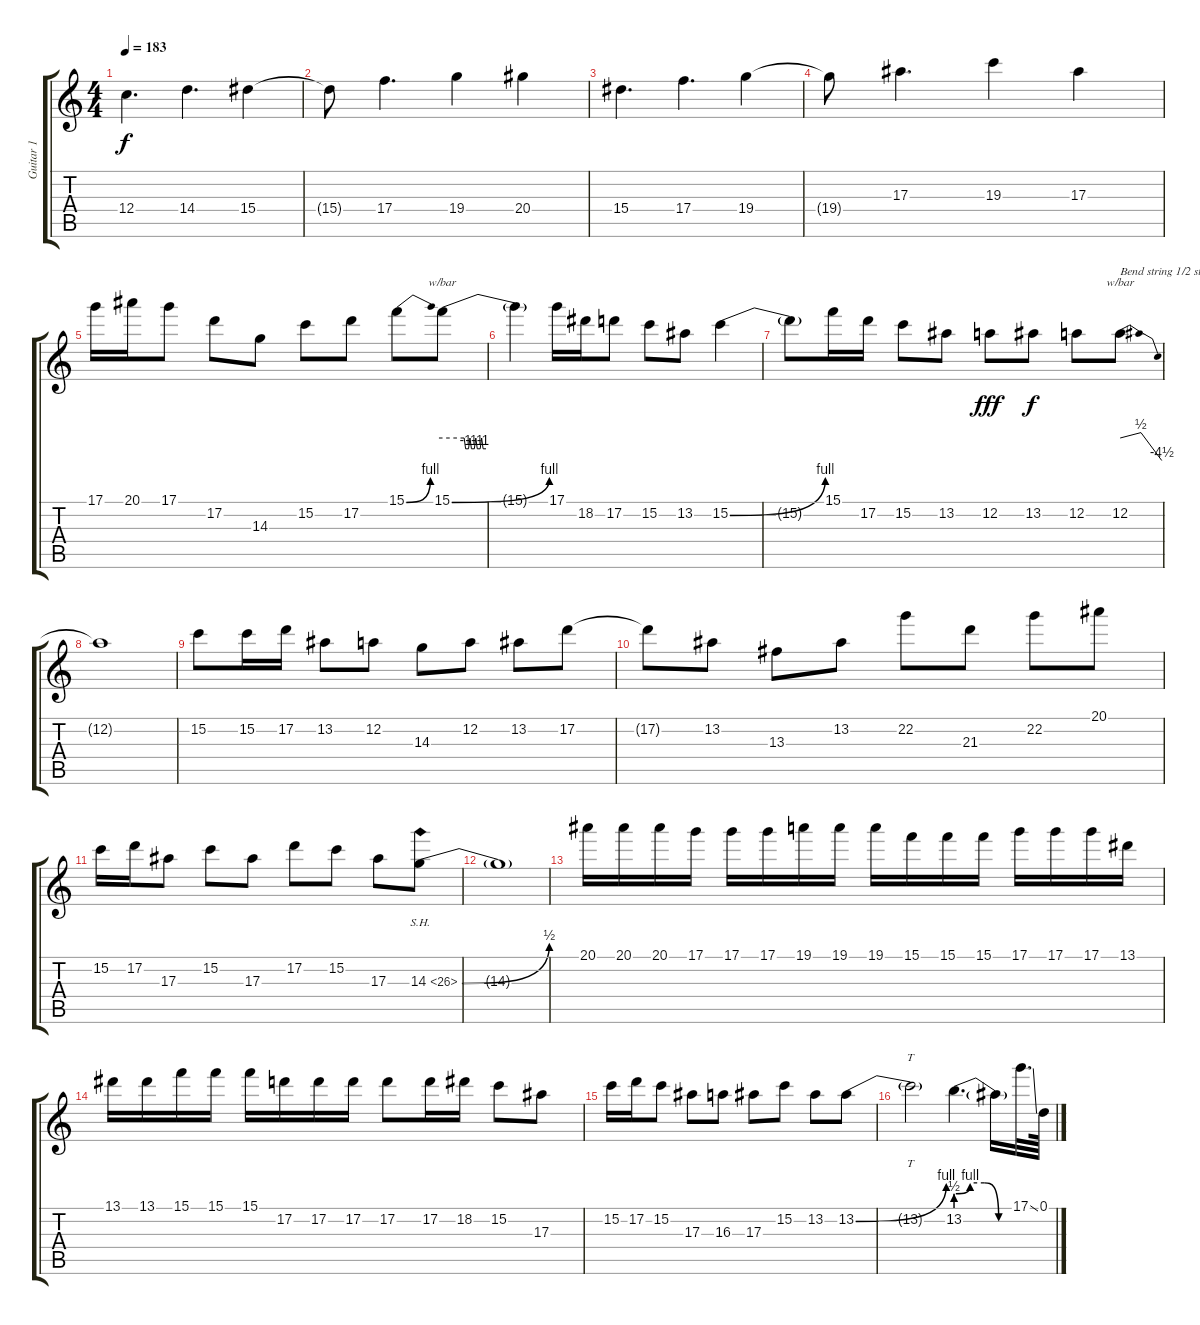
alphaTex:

\track ("Guitar 1" "Guitar 1") {instrument overdrivenguitar}
\staff {score tabs}
\tuning (D4 A3 F3 C3 G2 C2) {hide}
\ts (4 4)
\tempo 183
\clef g2
\ks aminor
12.4.4{d dy f} 14.4.4{d} 15.4.4 |
15.4{t}.8 17.4.4{d} 19.4.4 20.4.4 |
15.4.4{d} 17.4.4{d} 19.4.4 |
19.4{t}.8 17.3.4{d} 19.3.4 17.3.4 |
17.1.16 20.1.16 17.1.8 17.2.8 14.3.8 15.2.8 17.2.8 15.1{be (bend 0 0 60 4)}.8 15.1{be (bend 0 0 60 4)}.8{tbe (custom default 0 0 30 0 32 -4 36 -4 38 0 40 -4 44 -4 46 0 48 -4 52 -4 54 0 56 -4 60 -4)} |
15.1{t}.4 17.1.16 18.2.16 17.2.8 15.2.8 13.2.8 15.2{be (bend 0 0 60 4)}.4 |
15.2{t}.8 15.1.16 17.2.16 15.2.8 13.2.8 12.2.8{dy fff} 13.2.8{dy f} 12.2.8 12.2.8{tbe (dip default 0 0 4 2 28 2 60 -18) txt "Bend string 1/2 step"} |
12.2{t}.1 |
15.2.8 15.2.16 17.2.16 13.2.8 12.2.8 14.3.8 12.2.8 13.2.8 17.2.8 |
17.2{t}.8 13.2.8 13.3.8 13.2.8 22.2.8 21.3.8 22.2.8 20.1.8 |
15.2.16 17.2.16 17.3.8 15.2.8 17.3.8 17.2.8 15.2.8 17.3.8 14.3{be (bend 0 0 60 2) sh 12}.8 |
14.3{t}.1 |
20.1.16 20.1.16 20.1.16 17.1.16 17.1.16 17.1.16 19.1.16 19.1.16 19.1.16 15.1.16 15.1.16 15.1.16 17.1.16 17.1.16 17.1.16 13.1.16 |
13.1.16 13.1.16 15.1.16 15.1.16 15.1.16 17.2.16 17.2.16 17.2.16 17.2.8 17.2.16 18.2.16 15.2.8 17.3.8 |
15.2.16 17.2.16 15.2.8 17.3.8 16.3.8 17.3.8 15.2.8 13.2.8 13.2{be (bend 0 0 60 4)}.8 |
13.2{t}.2{tt} 13.2{be (custom 0 2 15 4 30 4 45 0 60 0)}.4{d} 13.2{t}.16 17.1{ss}.32{d} 0.1.64
